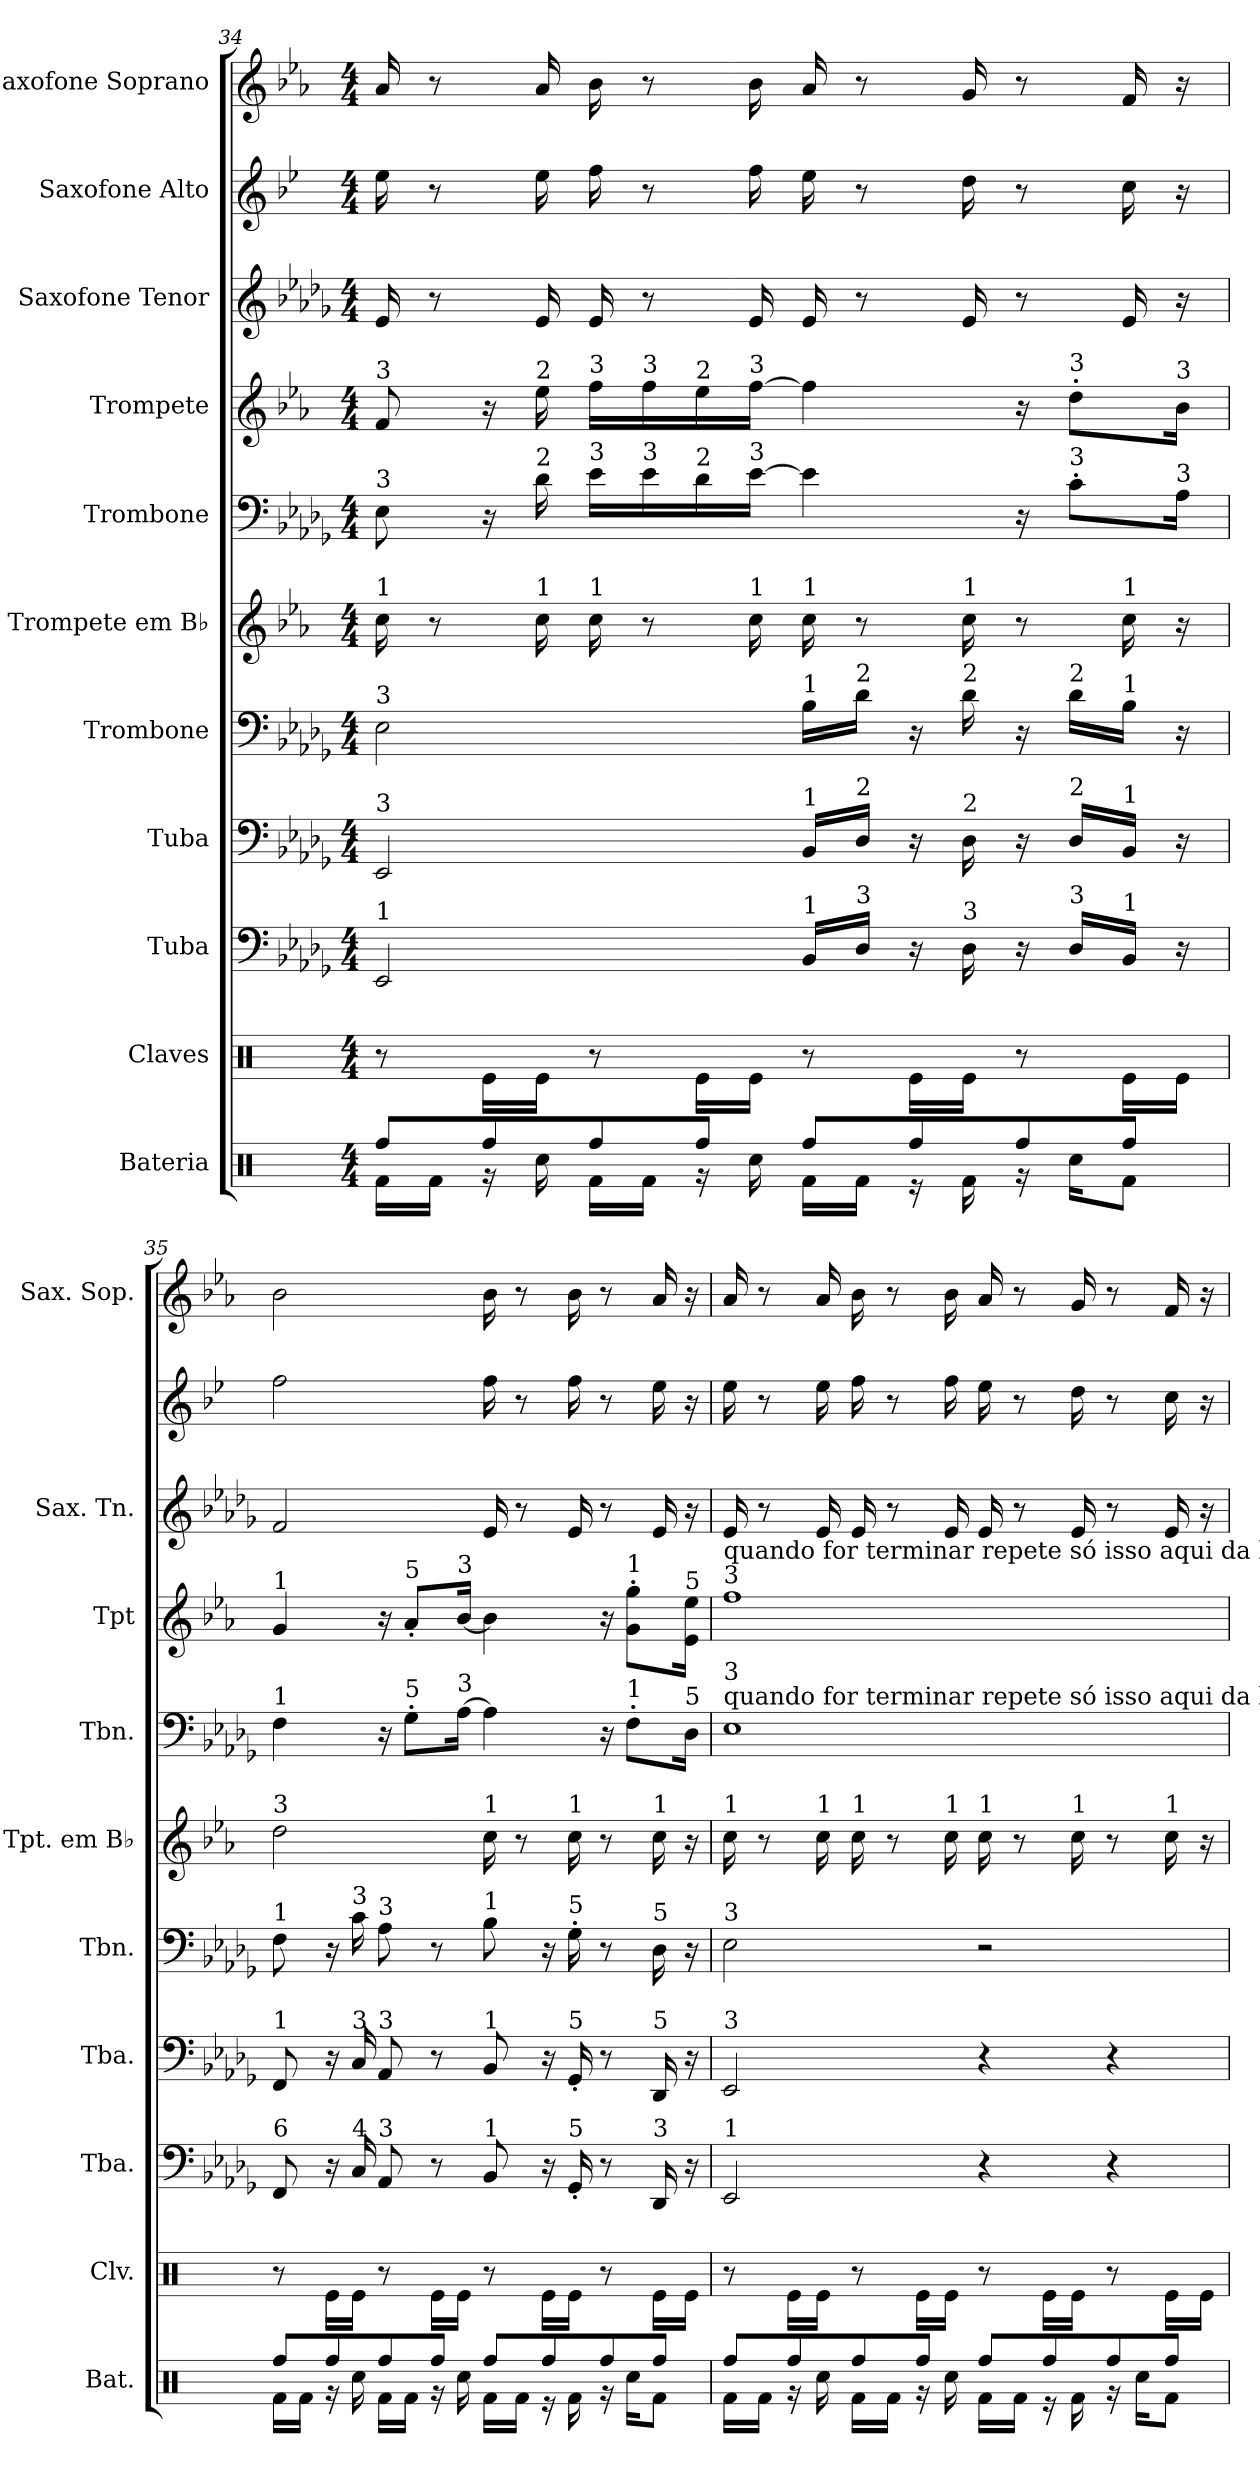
**kern	**kern	**kern	**kern	**kern	**kern	**kern	**kern	**kern	**kern	**kern
*part11	*part10	*part9	*part8	*part7	*part6	*part5	*part4	*part3	*part2	*part1
*staff11	*staff10	*staff9	*staff8	*staff7	*staff6	*staff5	*staff4	*staff3	*staff2	*staff1
*I"Bateria	*I"Claves	*I"Tuba	*I"Tuba	*I"Trombone	*I"Trompete em B♭	*I"Trombone	*I"Trompete	*I"Saxofone Tenor	*I"Saxofone Alto	*I"Saxofone Soprano
*I'Bat.	*I'Clv.	*I'Tba.	*I'Tba.	*I'Tbn.	*I'Tpt. em B♭	*I'Tbn.	*I'Tpt	*I'Sax. Tn.	*	*I'Sax. Sop.
*clefX	*clefX	*clefF4	*clefF4	*clefF4	*clefG2	*clefF4	*clefG2	*clefG2	*clefG2	*clefG2
*	*	*	*	*	*ITrd1c2	*	*ITrd1c2	*ITrd8c14	*ITrd5c9	*ITrd1c2
*k[]	*k[]	*k[b-e-a-d-g-]	*k[b-e-a-d-g-]	*k[b-e-a-d-g-]	*k[b-e-a-d-g-]	*k[b-e-a-d-g-]	*k[b-e-a-d-g-]	*k[b-e-a-d-g-]	*k[b-e-a-d-g-]	*k[b-e-a-d-g-]
*M4/4	*M4/4	*M4/4	*M4/4	*M4/4	*M4/4	*M4/4	*M4/4	*M4/4	*M4/4	*M4/4
=34	=34	=34	=34	=34	=34	=34	=34	=34	=34	=34
*^	*	*	*	*	*	*	*	*	*	*
!	!	!	!	!	!	!	!	!LO:TX:a:t=3	!	!	!
!	!	!	!	!	!	!	!LO:TX:a:t=3	!	!	!	!
!	!	!	!	!	!	!LO:TX:a:t=1	!	!	!	!	!
!	!	!	!	!	!LO:TX:a:t=3	!	!	!	!	!	!
!	!	!	!	!LO:TX:a:t=3	!	!	!	!	!	!	!
!	!	!	!LO:TX:a:t=1	!	!	!	!	!	!	!	!
8Rff/L	16Rf\LL	8r	2EE-/	2EE-/	2E-\	16b-\	8E-\	8e-/	16E-/	16g-\	16g-/
.	16Rf\JJ	.	.	.	.	8r	.	.	8r	8r	8r
8Rff/	16r	16Re\LL	.	.	.	.	16r	16r	.	.	.
!	!	!	!	!	!	!	!	!LO:TX:a:t=2	!	!	!
!	!	!	!	!	!	!	!LO:TX:a:t=2	!	!	!	!
!	!	!	!	!	!	!LO:TX:a:t=1	!	!	!	!	!
.	16Rcc\	16Re\JJ	.	.	.	16b-\	16d-\	16dd-\	16E-/	16g-\	16g-/
!	!	!	!	!	!	!	!	!LO:TX:a:t=3	!	!	!
!	!	!	!	!	!	!	!LO:TX:a:t=3	!	!	!	!
!	!	!	!	!	!	!LO:TX:a:t=1	!	!	!	!	!
8Rff/	16Rf\LL	8r	.	.	.	16b-\	16e-\LL	16ee-\LL	16E-/	16a-\	16a-\
!	!	!	!	!	!	!	!	!LO:TX:a:t=3	!	!	!
!	!	!	!	!	!	!	!LO:TX:a:t=3	!	!	!	!
.	16Rf\JJ	.	.	.	.	8r	16e-\	16ee-\	8r	8r	8r
!	!	!	!	!	!	!	!	!LO:TX:a:t=2	!	!	!
!	!	!	!	!	!	!	!LO:TX:a:t=2	!	!	!	!
8Rff/J	16r	16Re\LL	.	.	.	.	16d-\	16dd-\	.	.	.
!	!	!	!	!	!	!	!	!LO:TX:a:t=3	!	!	!
!	!	!	!	!	!	!	!LO:TX:a:t=3	!	!	!	!
!	!	!	!	!	!	!LO:TX:a:t=1	!	!	!	!	!
.	16Rcc\	16Re\JJ	.	.	.	16b-\	[16e-\JJ	[16ee-\JJ	16E-/	16a-\	16a-\
!	!	!	!	!	!	!LO:TX:a:t=1	!	!	!	!	!
!	!	!	!	!	!LO:TX:a:t=1	!	!	!	!	!	!
!	!	!	!	!LO:TX:a:t=1	!	!	!	!	!	!	!
!	!	!	!LO:TX:a:t=1	!	!	!	!	!	!	!	!
8Rff/L	16Rf\LL	8r	16BB-/LL	16BB-/LL	16B-\LL	16b-\	4e-\]	4ee-\]	16E-/	16g-\	16g-/
!	!	!	!	!	!LO:TX:a:t=2	!	!	!	!	!	!
!	!	!	!	!LO:TX:a:t=2	!	!	!	!	!	!	!
!	!	!	!LO:TX:a:t=3	!	!	!	!	!	!	!	!
.	16Rf\JJ	.	16D-/JJ	16D-/JJ	16d-\JJ	8r	.	.	8r	8r	8r
8Rff/	16r	16Re\LL	16r	16r	16r	.	.	.	.	.	.
!	!	!	!	!	!	!LO:TX:a:t=1	!	!	!	!	!
!	!	!	!	!	!LO:TX:a:t=2	!	!	!	!	!	!
!	!	!	!	!LO:TX:a:t=2	!	!	!	!	!	!	!
!	!	!	!LO:TX:a:t=3	!	!	!	!	!	!	!	!
.	16Rf\	16Re\JJ	16D-\	16D-\	16d-\	16b-\	.	.	16E-/	16f\	16f/
8Rff/	16r	8r	16r	16r	16r	8r	16r	16r	8r	8r	8r
!	!	!	!	!	!	!	!	!LO:TX:a:t=3	!	!	!
!	!	!	!	!	!	!	!LO:TX:a:t=3	!	!	!	!
!	!	!	!	!	!LO:TX:a:t=2	!	!	!	!	!	!
!	!	!	!	!LO:TX:a:t=2	!	!	!	!	!	!	!
!	!	!	!LO:TX:a:t=3	!	!	!	!	!	!	!	!
.	16Rcc\KL	.	16D-/LL	16D-/LL	16d-\LL	.	8c'\L	8cc'\L	.	.	.
!	!	!	!	!	!	!LO:TX:a:t=1	!	!	!	!	!
!	!	!	!	!	!LO:TX:a:t=1	!	!	!	!	!	!
!	!	!	!	!LO:TX:a:t=1	!	!	!	!	!	!	!
!	!	!	!LO:TX:a:t=1	!	!	!	!	!	!	!	!
8Rff/J	8Rf\J	16Re\LL	16BB-/JJ	16BB-/JJ	16B-\JJ	16b-\	.	.	16E-/	16e-\	16e-/
!	!	!	!	!	!	!	!	!LO:TX:a:t=3	!	!	!
!	!	!	!	!	!	!	!LO:TX:a:t=3	!	!	!	!
.	.	16Re\JJ	16r	16r	16r	16r	16A-\Jk	16a-\Jk	16r	16r	16r
=35	=35	=35	=35	=35	=35	=35	=35	=35	=35	=35	=35
!	!	!	!	!	!	!	!	!LO:TX:a:t=1	!	!	!
!	!	!	!	!	!	!	!LO:TX:a:t=1	!	!	!	!
!	!	!	!	!	!	!LO:TX:a:t=3	!	!	!	!	!
!	!	!	!	!	!LO:TX:a:t=1	!	!	!	!	!	!
!	!	!	!	!LO:TX:a:t=1	!	!	!	!	!	!	!
!	!	!	!LO:TX:a:t=6	!	!	!	!	!	!	!	!
8Rff/L	16Rf\LL	8r	8FF/	8FF/	8F\	2cc\	4F\	4f/	2F/	2a-\	2a-\
.	16Rf\JJ	.	.	.	.	.	.	.	.	.	.
8Rff/	16r	16Re\LL	16r	16r	16r	.	.	.	.	.	.
!	!	!	!	!	!LO:TX:a:t=3	!	!	!	!	!	!
!	!	!	!	!LO:TX:a:t=3	!	!	!	!	!	!	!
!	!	!	!LO:TX:a:t=4	!	!	!	!	!	!	!	!
.	16Rcc\	16Re\JJ	16C/	16C/	16c\	.	.	.	.	.	.
!	!	!	!	!	!LO:TX:a:t=3	!	!	!	!	!	!
!	!	!	!	!LO:TX:a:t=3	!	!	!	!	!	!	!
!	!	!	!LO:TX:a:t=3	!	!	!	!	!	!	!	!
8Rff/	16Rf\LL	8r	8AA-/	8AA-/	8A-\	.	16r	16r	.	.	.
!	!	!	!	!	!	!	!	!LO:TX:a:t=5	!	!	!
!	!	!	!	!	!	!	!LO:TX:a:t=5	!	!	!	!
.	16Rf\JJ	.	.	.	.	.	8G-'\L	8g-'/L	.	.	.
8Rff/J	16r	16Re\LL	8r	8r	8r	.	.	.	.	.	.
!	!	!	!	!	!	!	!	!LO:TX:a:t=3	!	!	!
!	!	!	!	!	!	!	!LO:TX:a:t=3	!	!	!	!
.	16Rcc\	16Re\JJ	.	.	.	.	[16A-\Jk	[16a-/Jk	.	.	.
!	!	!	!	!	!	!LO:TX:a:t=1	!	!	!	!	!
!	!	!	!	!	!LO:TX:a:t=1	!	!	!	!	!	!
!	!	!	!	!LO:TX:a:t=1	!	!	!	!	!	!	!
!	!	!	!LO:TX:a:t=1	!	!	!	!	!	!	!	!
8Rff/L	16Rf\LL	8r	8BB-/	8BB-/	8B-\	16b-\	4A-\]	4a-\]	16E-/	16a-\	16a-\
.	16Rf\JJ	.	.	.	.	8r	.	.	8r	8r	8r
8Rff/	16r	16Re\LL	16r	16r	16r	.	.	.	.	.	.
!	!	!	!	!	!	!LO:TX:a:t=1	!	!	!	!	!
!	!	!	!	!	!LO:TX:a:t=5	!	!	!	!	!	!
!	!	!	!	!LO:TX:a:t=5	!	!	!	!	!	!	!
!	!	!	!LO:TX:a:t=5	!	!	!	!	!	!	!	!
.	16Rf\	16Re\JJ	16GG-'/	16GG-'/	16G-'\	16b-\	.	.	16E-/	16a-\	16a-\
8Rff/	16r	8r	8r	8r	8r	8r	16r	16r	8r	8r	8r
!	!	!	!	!	!	!	!	!LO:TX:a:t=1	!	!	!
!	!	!	!	!	!	!	!LO:TX:a:t=1	!	!	!	!
.	16Rcc\KL	.	.	.	.	.	8F'\L	8f\' 8ff\'L	.	.	.
!	!	!	!	!	!	!LO:TX:a:t=1	!	!	!	!	!
!	!	!	!	!	!LO:TX:a:t=5	!	!	!	!	!	!
!	!	!	!	!LO:TX:a:t=5	!	!	!	!	!	!	!
!	!	!	!LO:TX:a:t=3	!	!	!	!	!	!	!	!
8Rff/J	8Rf\J	16Re\LL	16DD-/	16DD-/	16D-\	16b-\	.	.	16E-/	16g-\	16g-/
!	!	!	!	!	!	!	!	!LO:TX:a:t=5	!	!	!
!	!	!	!	!	!	!	!LO:TX:a:t=5	!	!	!	!
.	.	16Re\JJ	16r	16r	16r	16r	16D-\Jk	16d-\ 16dd-\Jk	16r	16r	16r
=36	=36	=36	=36	=36	=36	=36	=36	=36	=36	=36	=36
!	!	!	!	!	!	!	!	!LO:TX:a:t=3	!	!	!
!	!	!	!	!	!	!	!	!LO:TX:a:t=quando for terminar repete só isso aqui da linha	!	!	!
!	!	!	!	!	!	!	!LO:TX:a:t=quando for terminar repete só isso aqui da linha	!	!	!	!
!	!	!	!	!	!	!	!LO:TX:a:t=3	!	!	!	!
!	!	!	!	!	!	!LO:TX:a:t=1	!	!	!	!	!
!	!	!	!	!	!LO:TX:a:t=3	!	!	!	!	!	!
!	!	!	!	!LO:TX:a:t=3	!	!	!	!	!	!	!
!	!	!	!LO:TX:a:t=1	!	!	!	!	!	!	!	!
8Rff/L	16Rf\LL	8r	2EE-/	2EE-/	2E-\	16b-\	1E-	1ee-	16E-/	16g-\	16g-/
.	16Rf\JJ	.	.	.	.	8r	.	.	8r	8r	8r
8Rff/	16r	16Re\LL	.	.	.	.	.	.	.	.	.
!	!	!	!	!	!	!LO:TX:a:t=1	!	!	!	!	!
.	16Rcc\	16Re\JJ	.	.	.	16b-\	.	.	16E-/	16g-\	16g-/
!	!	!	!	!	!	!LO:TX:a:t=1	!	!	!	!	!
8Rff/	16Rf\LL	8r	.	.	.	16b-\	.	.	16E-/	16a-\	16a-\
.	16Rf\JJ	.	.	.	.	8r	.	.	8r	8r	8r
8Rff/J	16r	16Re\LL	.	.	.	.	.	.	.	.	.
!	!	!	!	!	!	!LO:TX:a:t=1	!	!	!	!	!
.	16Rcc\	16Re\JJ	.	.	.	16b-\	.	.	16E-/	16a-\	16a-\
!	!	!	!	!	!	!LO:TX:a:t=1	!	!	!	!	!
8Rff/L	16Rf\LL	8r	4r	4r	2r	16b-\	.	.	16E-/	16g-\	16g-/
.	16Rf\JJ	.	.	.	.	8r	.	.	8r	8r	8r
8Rff/	16r	16Re\LL	.	.	.	.	.	.	.	.	.
!	!	!	!	!	!	!LO:TX:a:t=1	!	!	!	!	!
.	16Rf\	16Re\JJ	.	.	.	16b-\	.	.	16E-/	16f\	16f/
8Rff/	16r	8r	4r	4r	.	8r	.	.	8r	8r	8r
.	16Rcc\KL	.	.	.	.	.	.	.	.	.	.
!	!	!	!	!	!	!LO:TX:a:t=1	!	!	!	!	!
8Rff/J	8Rf\J	16Re\LL	.	.	.	16b-\	.	.	16E-/	16e-\	16e-/
.	.	16Re\JJ	.	.	.	16r	.	.	16r	16r	16r
*v	*v	*	*	*	*	*	*	*	*	*	*
=	=	=	=	=	=	=	=	=	=	=
*-	*-	*-	*-	*-	*-	*-	*-	*-	*-	*-
